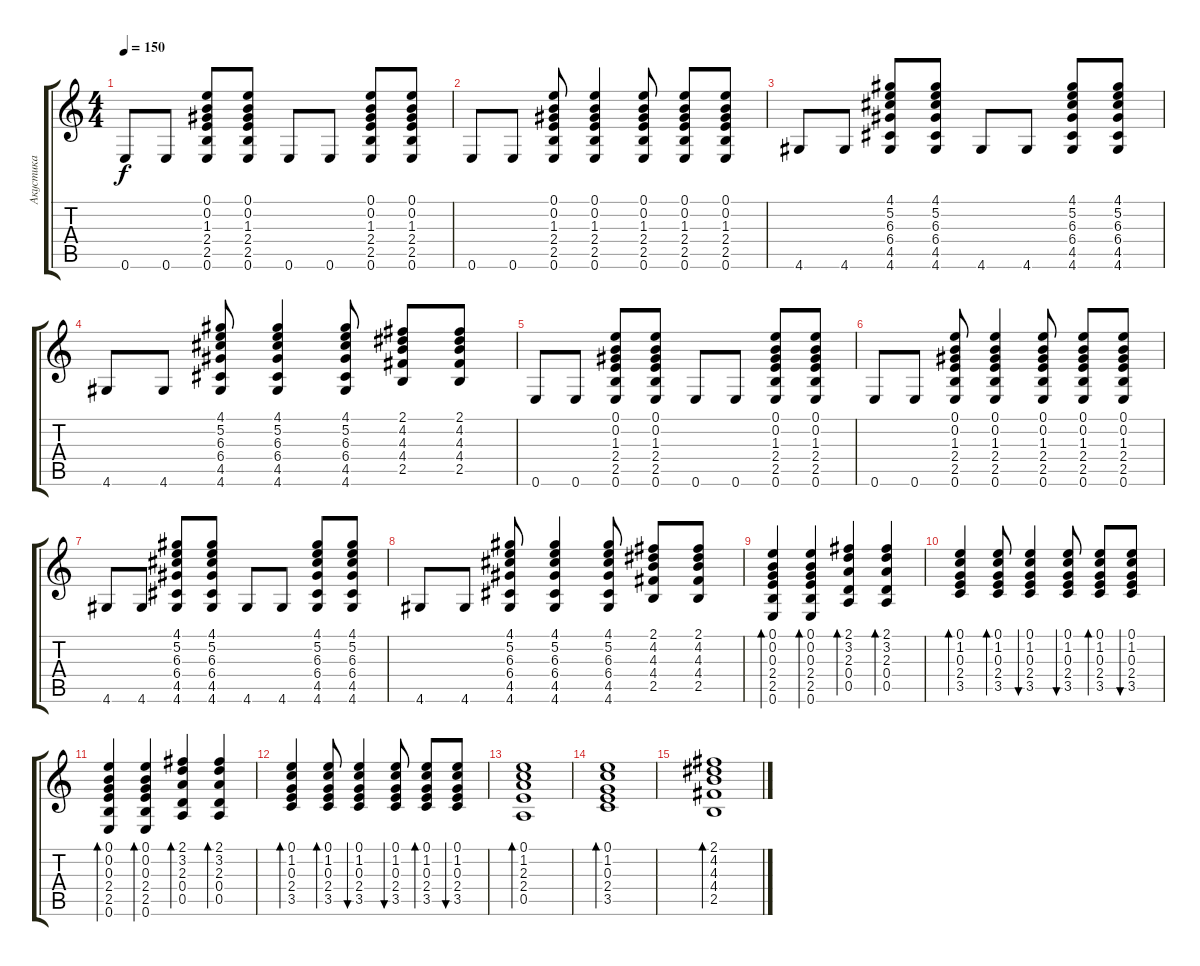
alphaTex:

\track ("Акустика" "Акустика") {instrument acousticguitarsteel}
\staff {score tabs}
\tuning (E4 B3 G3 D3 A2 E2) {hide}
\ts (4 4)
\tempo 150
\clef g2
\ks c
0.6.8{dy f} 0.6.8 (0.1 0.2 1.3 2.4 2.5 0.6).8 (0.1 0.2 1.3 2.4 2.5 0.6).8 0.6.8 0.6.8 (0.1 0.2 1.3 2.4 2.5 0.6).8 (0.1 0.2 1.3 2.4 2.5 0.6).8 |
0.6.8 0.6.8 (0.1 0.2 1.3 2.4 2.5 0.6).8 (0.1 0.2 1.3 2.4 2.5 0.6).4 (0.1 0.2 1.3 2.4 2.5 0.6).8 (0.1 0.2 1.3 2.4 2.5 0.6).8 (0.1 0.2 1.3 2.4 2.5 0.6).8 |
4.6.8 4.6.8 (4.1 5.2 6.3 6.4 4.5 4.6).8 (4.1 5.2 6.3 6.4 4.5 4.6).8 4.6.8 4.6.8 (4.1 5.2 6.3 6.4 4.5 4.6).8 (4.1 5.2 6.3 6.4 4.5 4.6).8 |
4.6.8 4.6.8 (4.1 5.2 6.3 6.4 4.5 4.6).8 (4.1 5.2 6.3 6.4 4.5 4.6).4 (4.1 5.2 6.3 6.4 4.5 4.6).8 (2.1 4.2 4.3 4.4 2.5).8 (2.1 4.2 4.3 4.4 2.5).8 |
0.6.8 0.6.8 (0.1 0.2 1.3 2.4 2.5 0.6).8 (0.1 0.2 1.3 2.4 2.5 0.6).8 0.6.8 0.6.8 (0.1 0.2 1.3 2.4 2.5 0.6).8 (0.1 0.2 1.3 2.4 2.5 0.6).8 |
0.6.8 0.6.8 (0.1 0.2 1.3 2.4 2.5 0.6).8 (0.1 0.2 1.3 2.4 2.5 0.6).4 (0.1 0.2 1.3 2.4 2.5 0.6).8 (0.1 0.2 1.3 2.4 2.5 0.6).8 (0.1 0.2 1.3 2.4 2.5 0.6).8 |
4.6.8 4.6.8 (4.1 5.2 6.3 6.4 4.5 4.6).8 (4.1 5.2 6.3 6.4 4.5 4.6).8 4.6.8 4.6.8 (4.1 5.2 6.3 6.4 4.5 4.6).8 (4.1 5.2 6.3 6.4 4.5 4.6).8 |
4.6.8 4.6.8 (4.1 5.2 6.3 6.4 4.5 4.6).8 (4.1 5.2 6.3 6.4 4.5 4.6).4 (4.1 5.2 6.3 6.4 4.5 4.6).8 (2.1 4.2 4.3 4.4 2.5).8 (2.1 4.2 4.3 4.4 2.5).8 |
(0.1 0.2 0.3 2.4 2.5 0.6).4{bd 60} (0.1 0.2 0.3 2.4 2.5 0.6).4{bd 60} (2.1 3.2 2.3 0.4 0.5).4{bd 60} (2.1 3.2 2.3 0.4 0.5).4{bd 60} |
(0.1 1.2 0.3 2.4 3.5).4{bd 60} (0.1 1.2 0.3 2.4 3.5).8{bd 60} (0.1 1.2 0.3 2.4 3.5).4{bu 120} (0.1 1.2 0.3 2.4 3.5).8{bu 120} (0.1 1.2 0.3 2.4 3.5).8{bd 60} (0.1 1.2 0.3 2.4 3.5).8{bu 120} |
(0.1 0.2 0.3 2.4 2.5 0.6).4{bd 60} (0.1 0.2 0.3 2.4 2.5 0.6).4{bd 60} (2.1 3.2 2.3 0.4 0.5).4{bd 60} (2.1 3.2 2.3 0.4 0.5).4{bd 60} |
(0.1 1.2 0.3 2.4 3.5).4{bd 60} (0.1 1.2 0.3 2.4 3.5).8{bd 60} (0.1 1.2 0.3 2.4 3.5).4{bu 120} (0.1 1.2 0.3 2.4 3.5).8{bu 120} (0.1 1.2 0.3 2.4 3.5).8{bd 60} (0.1 1.2 0.3 2.4 3.5).8{bu 120} |
(0.1 1.2 2.3 2.4 0.5).1{bd 60} |
(0.1 1.2 0.3 2.4 3.5).1{bd 60} |
(2.1 4.2 4.3 4.4 2.5).1{bd 60}
